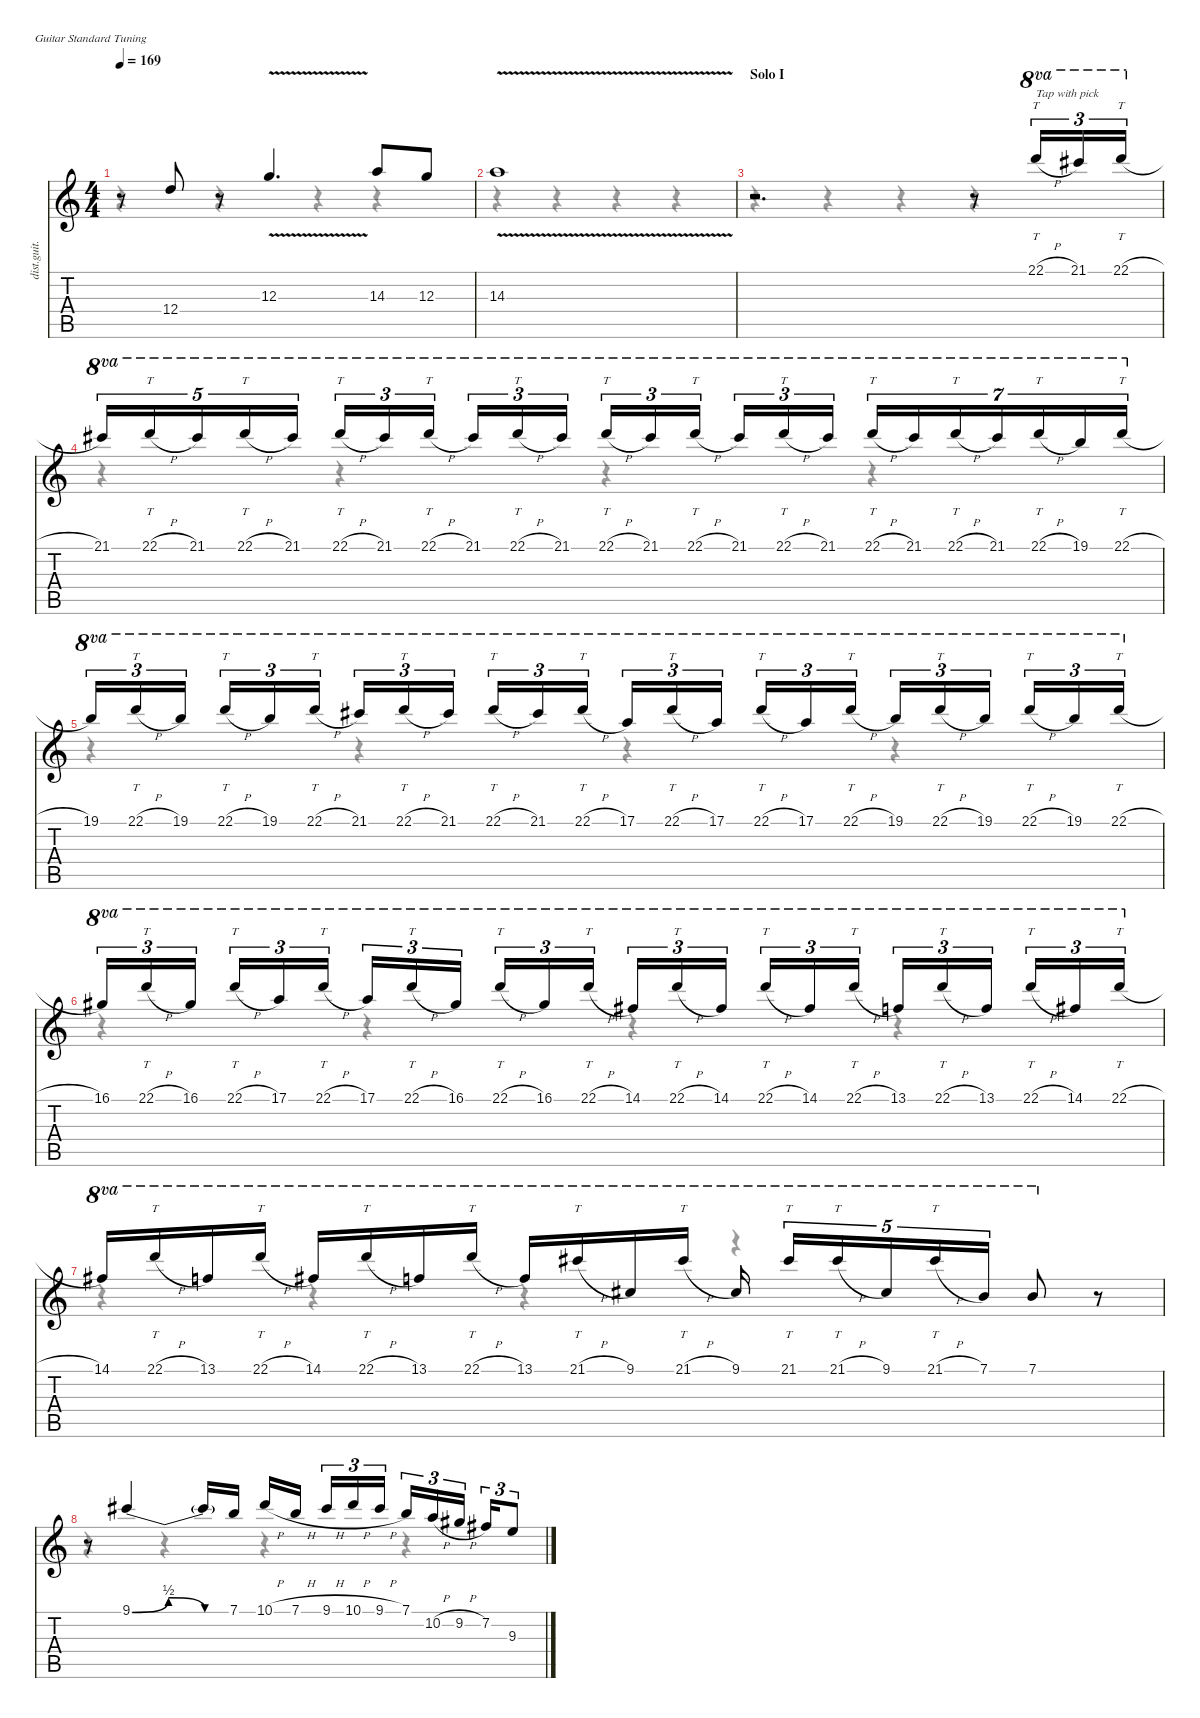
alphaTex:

\defaultSystemsLayout 4
\hideDynamics
\bracketExtendMode nobrackets
\otherSystemsTrackNameOrientation horizontal
\track ("Lead" "dist.guit.") {instrument distortionguitar}
\staff {score tabs}
\tuning (E4 B3 G3 D3 A2 E2)
\voice
\ts (4 4)
\tempo 169
\clef g2
\ks c
r.8{dy f beam Up} 12.4.8{beam Up} r.8{beam Up} 12.3{v}.4{d beam Up} 14.3.8{beam Up} 12.3.8{beam Up} |
14.3{v}.1{beam Up} |
\section ("" "Solo I")
r.2{d beam Up} r.8{beam Up} 22.1{h}.16{tt tu (3 2) ot 8va txt "Tap with pick" beam Up} 21.1{acc #}.16{tu (3 2) ot 8va beam Up} 22.1{h}.16{tt tu (3 2) ot 8va beam Up} |
21.1{acc #}.16{tu (5 4) ot 8va beam Up} 22.1{h}.16{tt tu (5 4) ot 8va beam Up} 21.1{acc #}.16{tu (5 4) ot 8va beam Up} 22.1{h}.16{tt tu (5 4) ot 8va beam Up} 21.1{acc #}.16{tu (5 4) ot 8va beam Up} 22.1{h}.16{tt tu (3 2) ot 8va beam Up} 21.1{acc #}.16{tu (3 2) ot 8va beam Up} 22.1{h}.16{tt tu (3 2) ot 8va beam Up} 21.1{acc #}.16{tu (3 2) ot 8va beam Up} 22.1{h}.16{tt tu (3 2) ot 8va beam Up} 21.1{acc #}.16{tu (3 2) ot 8va beam Up} 22.1{h}.16{tt tu (3 2) ot 8va beam Up} 21.1{acc #}.16{tu (3 2) ot 8va beam Up} 22.1{h}.16{tt tu (3 2) ot 8va beam Up} 21.1{acc #}.16{tu (3 2) ot 8va beam Up} 22.1{h}.16{tt tu (3 2) ot 8va beam Up} 21.1{acc #}.16{tu (3 2) ot 8va beam Up} 22.1{h}.16{tt tu (7 4) ot 8va beam Up} 21.1{acc #}.16{tu (7 4) ot 8va beam Up} 22.1{h}.16{tt tu (7 4) ot 8va beam Up} 21.1{acc #}.16{tu (7 4) ot 8va beam Up} 22.1{h}.16{tt tu (7 4) ot 8va beam Up} 19.1.16{tu (7 4) ot 8va beam Up} 22.1{h}.16{tt tu (7 4) ot 8va beam Up} |
19.1.16{tu (3 2) ot 8va beam Up} 22.1{h}.16{tt tu (3 2) ot 8va beam Up} 19.1.16{tu (3 2) ot 8va beam Up} 22.1{h}.16{tt tu (3 2) ot 8va beam Up} 19.1.16{tu (3 2) ot 8va beam Up} 22.1{h}.16{tt tu (3 2) ot 8va beam Up} 21.1{acc #}.16{tu (3 2) ot 8va beam Up} 22.1{h}.16{tt tu (3 2) ot 8va beam Up} 21.1{acc #}.16{tu (3 2) ot 8va beam Up} 22.1{h}.16{tt tu (3 2) ot 8va beam Up} 21.1{acc #}.16{tu (3 2) ot 8va beam Up} 22.1{h}.16{tt tu (3 2) ot 8va beam Up} 17.1.16{tu (3 2) ot 8va beam Up} 22.1{h}.16{tt tu (3 2) ot 8va beam Up} 17.1.16{tu (3 2) ot 8va beam Up} 22.1{h}.16{tt tu (3 2) ot 8va beam Up} 17.1.16{tu (3 2) ot 8va beam Up} 22.1{h}.16{tt tu (3 2) ot 8va beam Up} 19.1.16{tu (3 2) ot 8va beam Up} 22.1{h}.16{tt tu (3 2) ot 8va beam Up} 19.1.16{tu (3 2) ot 8va beam Up} 22.1{h}.16{tt tu (3 2) ot 8va beam Up} 19.1.16{tu (3 2) ot 8va beam Up} 22.1{h}.16{tt tu (3 2) ot 8va beam Up} |
16.1{acc #}.16{tu (3 2) ot 8va beam Up} 22.1{h}.16{tt tu (3 2) ot 8va beam Up} 16.1{acc #}.16{tu (3 2) ot 8va beam Up} 22.1{h}.16{tt tu (3 2) ot 8va beam Up} 17.1.16{tu (3 2) ot 8va beam Up} 22.1{h}.16{tt tu (3 2) ot 8va beam Up} 17.1.16{tu (3 2) ot 8va beam Up} 22.1{h}.16{tt tu (3 2) ot 8va beam Up} 16.1{acc #}.16{tu (3 2) ot 8va beam Up} 22.1{h}.16{tt tu (3 2) ot 8va beam Up} 16.1{acc #}.16{tu (3 2) ot 8va beam Up} 22.1{h}.16{tt tu (3 2) ot 8va beam Up} 14.1{acc #}.16{tu (3 2) ot 8va beam Up} 22.1{h}.16{tt tu (3 2) ot 8va beam Up} 14.1{acc #}.16{tu (3 2) ot 8va beam Up} 22.1{h}.16{tt tu (3 2) ot 8va beam Up} 14.1{acc #}.16{tu (3 2) ot 8va beam Up} 22.1{h}.16{tt tu (3 2) ot 8va beam Up} 13.1.16{tu (3 2) ot 8va beam Up} 22.1{h}.16{tt tu (3 2) ot 8va beam Up} 13.1.16{tu (3 2) ot 8va beam Up} 22.1{h}.16{tt tu (3 2) ot 8va beam Up} 14.1{acc #}.16{tu (3 2) ot 8va beam Up} 22.1{h}.16{tt tu (3 2) ot 8va beam Up} |
14.1{acc #}.16{ot 8va beam Up} 22.1{h}.16{tt ot 8va beam Up} 13.1.16{ot 8va beam Up} 22.1{h}.16{tt ot 8va beam Up} 14.1{acc #}.16{ot 8va beam Up} 22.1{h}.16{tt ot 8va beam Up} 13.1.16{ot 8va beam Up} 22.1{h}.16{tt ot 8va beam Up} 13.1.16{ot 8va beam Up} 21.1{h acc #}.16{tt ot 8va beam Up} 9.1{acc #}.16{ot 8va beam Up} 21.1{h acc #}.16{tt ot 8va beam Up} 9.1{acc #}.16{ot 8va beam Up} 21.1{acc #}.16{tt tu (5 4) ot 8va beam Up} 21.1{h acc #}.16{tt tu (5 4) ot 8va beam Up} 9.1{acc #}.16{tu (5 4) ot 8va beam Up} 21.1{h acc #}.16{tt tu (5 4) ot 8va beam Up} 7.1.16{tu (5 4) ot 8va beam Up} 7.1.8{ot 8va beam Up} r.8{beam Up} |
r.8{beam Up} 9.1{be (bendrelease 0 0 30 2 30 2 60 0) acc #}.4{beam Up} 9.1{be (hold 0 0 60 0) t acc #}.16{beam Up} 7.1.16{beam Up} 10.1{h}.16{beam Up} 7.1{h}.16{beam Up} 9.1{h acc #}.16{tu (3 2) beam Up} 10.1{h}.16{tu (3 2) beam Up} 9.1{h acc #}.16{tu (3 2) beam Up} 7.1.16{tu (3 2) beam Up} 10.2{h}.16{tu (3 2) beam Up} 9.2{h acc #}.16{tu (3 2) beam Up} 7.2{acc #}.16{tu (3 2) beam Up} 9.3{h}.8{tu (3 2) beam Up}
\voice
\clef g2
\ottava regular
\simile none
\ks c
r.4{dy mf beam Down} r.4{beam Down} r.4{beam Down} r.4{beam Down} |
r.4{beam Down} r.4{beam Down} r.4{beam Down} r.4{beam Down} |
r.4{beam Down} r.4{beam Down} r.4{beam Down} r.4{beam Down} |
r.4{beam Down} r.4{beam Down} r.4{beam Down} r.4{beam Down} |
r.4{beam Down} r.4{beam Down} r.4{beam Down} r.4{beam Down} |
r.4{beam Down} r.4{beam Down} r.4{beam Down} r.4{beam Down} |
r.4{beam Down} r.4{beam Down} r.4{beam Down} r.4{beam Down} |
r.4{beam Down} r.4{beam Down} r.4{beam Down} r.4{beam Down}
